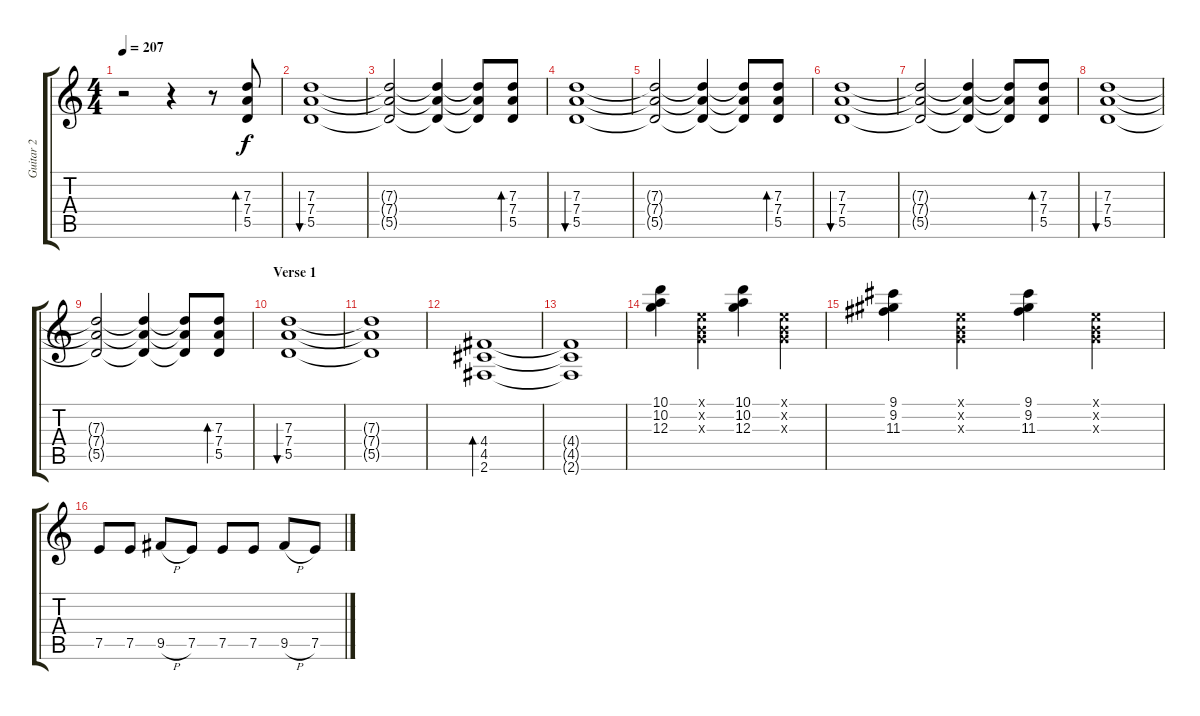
\track ("Guitar 2" "Guitar 2") {instrument overdrivenguitar}
\staff {score tabs}
\tuning (E4 B3 G3 D3 A2 E2) {hide}
\ts (4 4)
\tempo 207
\clef g2
\ks c
r.2{dy f instrument overdrivenguitar} r.4 r.8 (7.3 7.4 5.5).8{bd 60} |
(7.3 7.4 5.5).1{bu 60} |
(7.3{t} 7.4{t} 5.5{t}).2 (7.3{t} 7.4{t} 5.5{t}).4 (7.3{t} 7.4{t} 5.5{t}).8 (7.3 7.4 5.5).8{bd 60} |
(7.3 7.4 5.5).1{bu 60} |
(7.3{t} 7.4{t} 5.5{t}).2 (7.3{t} 7.4{t} 5.5{t}).4 (7.3{t} 7.4{t} 5.5{t}).8 (7.3 7.4 5.5).8{bd 60} |
(7.3 7.4 5.5).1{bu 60} |
(7.3{t} 7.4{t} 5.5{t}).2 (7.3{t} 7.4{t} 5.5{t}).4 (7.3{t} 7.4{t} 5.5{t}).8 (7.3 7.4 5.5).8{bd 60} |
(7.3 7.4 5.5).1{bu 60} |
(7.3{t} 7.4{t} 5.5{t}).2 (7.3{t} 7.4{t} 5.5{t}).4 (7.3{t} 7.4{t} 5.5{t}).8 (7.3 7.4 5.5).8{bd 60} |
\section ("" "Verse 1")
(7.3 7.4 5.5).1{bu 60} |
(7.3{t} 7.4{t} 5.5{t}).1 |
(4.4 4.5 2.6).1{bd 60} |
(4.4{t} 4.5{t} 2.6{t}).1 |
(10.1 10.2 12.3).4 (0.1{x} 0.2{x} 0.3{x}).4 (10.1 10.2 12.3).4 (0.1{x} 0.2{x} 0.3{x}).4 |
(9.1 9.2 11.3).4 (0.1{x} 0.2{x} 0.3{x}).4 (9.1 9.2 11.3).4 (0.1{x} 0.2{x} 0.3{x}).4 |
7.5.8 7.5.8 9.5{h}.8 7.5.8 7.5.8 7.5.8 9.5{h}.8 7.5.8
